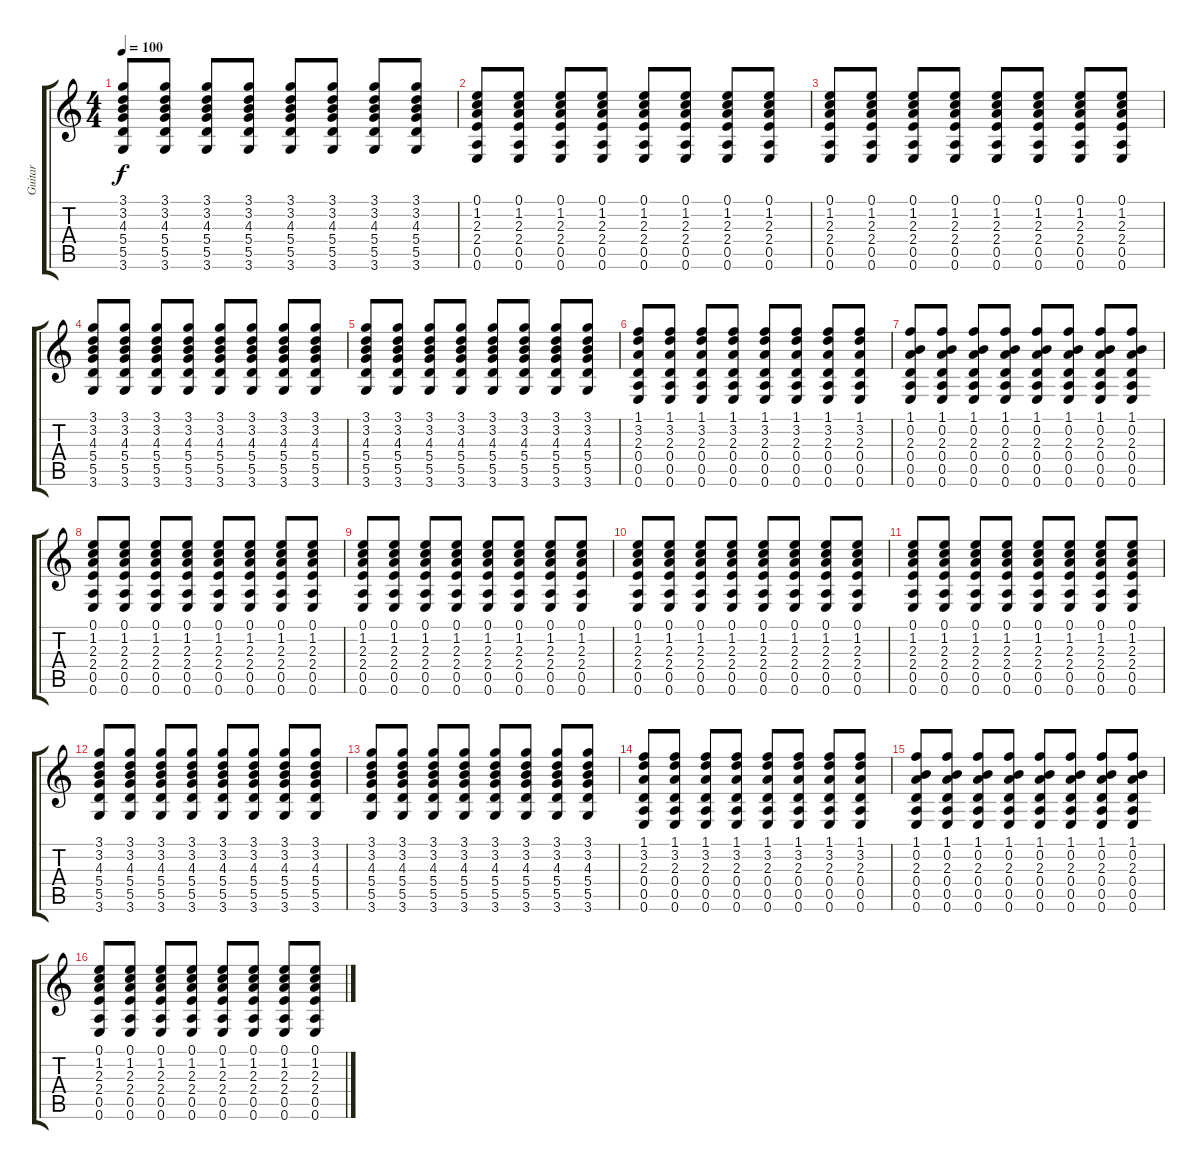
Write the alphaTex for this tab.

\track ("Guitar" "Guitar") {instrument acousticguitarnylon}
\staff {score tabs}
\tuning (E4 B3 G3 D3 A2 E2) {hide}
\ts (4 4)
\tempo 100
\clef g2
\ks c
(3.1 3.2 4.3 5.4 5.5 3.6).8{dy f} (3.1 3.2 4.3 5.4 5.5 3.6).8 (3.1 3.2 4.3 5.4 5.5 3.6).8 (3.1 3.2 4.3 5.4 5.5 3.6).8 (3.1 3.2 4.3 5.4 5.5 3.6).8 (3.1 3.2 4.3 5.4 5.5 3.6).8 (3.1 3.2 4.3 5.4 5.5 3.6).8 (3.1 3.2 4.3 5.4 5.5 3.6).8 |
(0.1 1.2 2.3 2.4 0.5 0.6).8 (0.1 1.2 2.3 2.4 0.5 0.6).8 (0.1 1.2 2.3 2.4 0.5 0.6).8 (0.1 1.2 2.3 2.4 0.5 0.6).8 (0.1 1.2 2.3 2.4 0.5 0.6).8 (0.1 1.2 2.3 2.4 0.5 0.6).8 (0.1 1.2 2.3 2.4 0.5 0.6).8 (0.1 1.2 2.3 2.4 0.5 0.6).8 |
(0.1 1.2 2.3 2.4 0.5 0.6).8 (0.1 1.2 2.3 2.4 0.5 0.6).8 (0.1 1.2 2.3 2.4 0.5 0.6).8 (0.1 1.2 2.3 2.4 0.5 0.6).8 (0.1 1.2 2.3 2.4 0.5 0.6).8 (0.1 1.2 2.3 2.4 0.5 0.6).8 (0.1 1.2 2.3 2.4 0.5 0.6).8 (0.1 1.2 2.3 2.4 0.5 0.6).8 |
(3.1 3.2 4.3 5.4 5.5 3.6).8 (3.1 3.2 4.3 5.4 5.5 3.6).8 (3.1 3.2 4.3 5.4 5.5 3.6).8 (3.1 3.2 4.3 5.4 5.5 3.6).8 (3.1 3.2 4.3 5.4 5.5 3.6).8 (3.1 3.2 4.3 5.4 5.5 3.6).8 (3.1 3.2 4.3 5.4 5.5 3.6).8 (3.1 3.2 4.3 5.4 5.5 3.6).8 |
(3.1 3.2 4.3 5.4 5.5 3.6).8 (3.1 3.2 4.3 5.4 5.5 3.6).8 (3.1 3.2 4.3 5.4 5.5 3.6).8 (3.1 3.2 4.3 5.4 5.5 3.6).8 (3.1 3.2 4.3 5.4 5.5 3.6).8 (3.1 3.2 4.3 5.4 5.5 3.6).8 (3.1 3.2 4.3 5.4 5.5 3.6).8 (3.1 3.2 4.3 5.4 5.5 3.6).8 |
(1.1 3.2 2.3 0.4 0.5 0.6).8 (1.1 3.2 2.3 0.4 0.5 0.6).8 (1.1 3.2 2.3 0.4 0.5 0.6).8 (1.1 3.2 2.3 0.4 0.5 0.6).8 (1.1 3.2 2.3 0.4 0.5 0.6).8 (1.1 3.2 2.3 0.4 0.5 0.6).8 (1.1 3.2 2.3 0.4 0.5 0.6).8 (1.1 3.2 2.3 0.4 0.5 0.6).8 |
(1.1 0.2 2.3 0.4 0.5 0.6).8 (1.1 0.2 2.3 0.4 0.5 0.6).8 (1.1 0.2 2.3 0.4 0.5 0.6).8 (1.1 0.2 2.3 0.4 0.5 0.6).8 (1.1 0.2 2.3 0.4 0.5 0.6).8 (1.1 0.2 2.3 0.4 0.5 0.6).8 (1.1 0.2 2.3 0.4 0.5 0.6).8 (1.1 0.2 2.3 0.4 0.5 0.6).8 |
(0.1 1.2 2.3 2.4 0.5 0.6).8 (0.1 1.2 2.3 2.4 0.5 0.6).8 (0.1 1.2 2.3 2.4 0.5 0.6).8 (0.1 1.2 2.3 2.4 0.5 0.6).8 (0.1 1.2 2.3 2.4 0.5 0.6).8 (0.1 1.2 2.3 2.4 0.5 0.6).8 (0.1 1.2 2.3 2.4 0.5 0.6).8 (0.1 1.2 2.3 2.4 0.5 0.6).8 |
(0.1 1.2 2.3 2.4 0.5 0.6).8 (0.1 1.2 2.3 2.4 0.5 0.6).8 (0.1 1.2 2.3 2.4 0.5 0.6).8 (0.1 1.2 2.3 2.4 0.5 0.6).8 (0.1 1.2 2.3 2.4 0.5 0.6).8 (0.1 1.2 2.3 2.4 0.5 0.6).8 (0.1 1.2 2.3 2.4 0.5 0.6).8 (0.1 1.2 2.3 2.4 0.5 0.6).8 |
(0.1 1.2 2.3 2.4 0.5 0.6).8 (0.1 1.2 2.3 2.4 0.5 0.6).8 (0.1 1.2 2.3 2.4 0.5 0.6).8 (0.1 1.2 2.3 2.4 0.5 0.6).8 (0.1 1.2 2.3 2.4 0.5 0.6).8 (0.1 1.2 2.3 2.4 0.5 0.6).8 (0.1 1.2 2.3 2.4 0.5 0.6).8 (0.1 1.2 2.3 2.4 0.5 0.6).8 |
(0.1 1.2 2.3 2.4 0.5 0.6).8 (0.1 1.2 2.3 2.4 0.5 0.6).8 (0.1 1.2 2.3 2.4 0.5 0.6).8 (0.1 1.2 2.3 2.4 0.5 0.6).8 (0.1 1.2 2.3 2.4 0.5 0.6).8 (0.1 1.2 2.3 2.4 0.5 0.6).8 (0.1 1.2 2.3 2.4 0.5 0.6).8 (0.1 1.2 2.3 2.4 0.5 0.6).8 |
(3.1 3.2 4.3 5.4 5.5 3.6).8 (3.1 3.2 4.3 5.4 5.5 3.6).8 (3.1 3.2 4.3 5.4 5.5 3.6).8 (3.1 3.2 4.3 5.4 5.5 3.6).8 (3.1 3.2 4.3 5.4 5.5 3.6).8 (3.1 3.2 4.3 5.4 5.5 3.6).8 (3.1 3.2 4.3 5.4 5.5 3.6).8 (3.1 3.2 4.3 5.4 5.5 3.6).8 |
(3.1 3.2 4.3 5.4 5.5 3.6).8 (3.1 3.2 4.3 5.4 5.5 3.6).8 (3.1 3.2 4.3 5.4 5.5 3.6).8 (3.1 3.2 4.3 5.4 5.5 3.6).8 (3.1 3.2 4.3 5.4 5.5 3.6).8 (3.1 3.2 4.3 5.4 5.5 3.6).8 (3.1 3.2 4.3 5.4 5.5 3.6).8 (3.1 3.2 4.3 5.4 5.5 3.6).8 |
(1.1 3.2 2.3 0.4 0.5 0.6).8 (1.1 3.2 2.3 0.4 0.5 0.6).8 (1.1 3.2 2.3 0.4 0.5 0.6).8 (1.1 3.2 2.3 0.4 0.5 0.6).8 (1.1 3.2 2.3 0.4 0.5 0.6).8 (1.1 3.2 2.3 0.4 0.5 0.6).8 (1.1 3.2 2.3 0.4 0.5 0.6).8 (1.1 3.2 2.3 0.4 0.5 0.6).8 |
(1.1 0.2 2.3 0.4 0.5 0.6).8 (1.1 0.2 2.3 0.4 0.5 0.6).8 (1.1 0.2 2.3 0.4 0.5 0.6).8 (1.1 0.2 2.3 0.4 0.5 0.6).8 (1.1 0.2 2.3 0.4 0.5 0.6).8 (1.1 0.2 2.3 0.4 0.5 0.6).8 (1.1 0.2 2.3 0.4 0.5 0.6).8 (1.1 0.2 2.3 0.4 0.5 0.6).8 |
(0.1 1.2 2.3 2.4 0.5 0.6).8 (0.1 1.2 2.3 2.4 0.5 0.6).8 (0.1 1.2 2.3 2.4 0.5 0.6).8 (0.1 1.2 2.3 2.4 0.5 0.6).8 (0.1 1.2 2.3 2.4 0.5 0.6).8 (0.1 1.2 2.3 2.4 0.5 0.6).8 (0.1 1.2 2.3 2.4 0.5 0.6).8 (0.1 1.2 2.3 2.4 0.5 0.6).8
